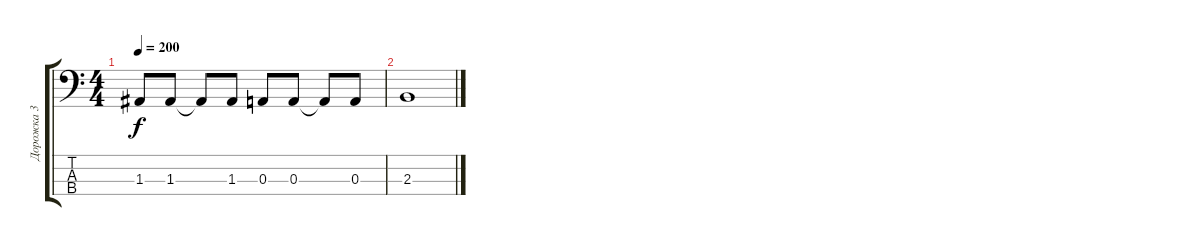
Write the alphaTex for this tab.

\track ("Дорожка 3" "Дорожка 3") {instrument electricbassfinger}
\staff {score tabs}
\tuning (G2 D2 A1 E1) {hide}
\ts (4 4)
\tempo 200
\clef f4
\ks c
1.3.8{dy f} 1.3.8 1.3{t}.8 1.3.8 0.3.8 0.3.8 0.3{t}.8 0.3.8 |
2.3.1
